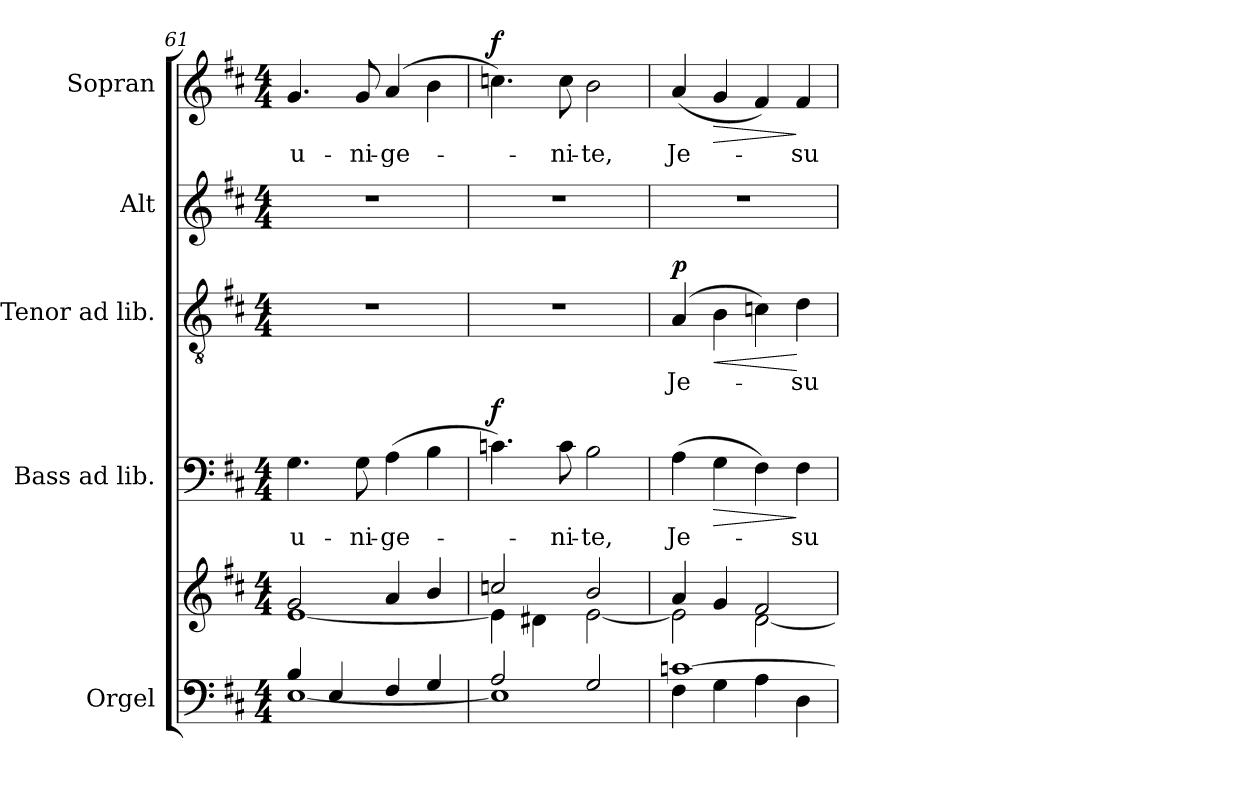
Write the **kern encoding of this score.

**kern	**kern	**kern	**text	**dynam	**kern	**text	**dynam	**kern	**kern	**text	**dynam
*part5	*part5	*part4	*part4	*part4	*part3	*part3	*part3	*part2	*part1	*part1	*part1
*staff6	*staff5	*staff4	*staff4	*staff4	*staff3	*staff3	*staff3	*staff2	*staff1	*staff1	*staff1
*I"Orgel	*	*I"Bass ad lib.	*	*	*I"Tenor ad lib.	*	*	*I"Alt	*I"Sopran	*	*
*I'Org.	*	*I'B.	*	*	*I'T.	*	*	*I'A.	*I'S.	*	*
!!LO:PB:g=z
*clefF4	*clefG2	*clefF4	*	*	*clefGv2	*	*	*clefG2	*clefG2	*	*
*k[f#c#]	*k[f#c#]	*k[f#c#]	*	*	*k[f#c#]	*	*	*k[f#c#]	*k[f#c#]	*	*
*D:	*D:	*D:	*	*	*D:	*	*	*D:	*D:	*	*
*M4/4	*M4/4	*M4/4	*	*	*M4/4	*	*	*M4/4	*M4/4	*	*
=61	=61	=61	=61	=61	=61	=61	=61	=61	=61	=61	=61
*^	*^	*	*	*	*	*	*	*	*	*	*
!	!	!	!	!	!LO:LY:b	!	!	!	!	!	!	!LO:LY:b	!
4B/	[<1E	2g/	[<1e	4.G\	u-	.	1r	.	.	1r	4.g/	u-	.
4E/	.	.	.	.	.	.	.	.	.	.	.	.	.
!	!	!	!	!	!LO:LY:b	!	!	!	!	!	!	!LO:LY:b	!
.	.	.	.	8G\	-ni-	.	.	.	.	.	8g/	-ni-	.
!	!	!	!	!	!LO:LY:b	!	!	!	!	!	!	!LO:LY:b	!
4F#/	.	4a/	.	(>4A\	-ge-	.	.	.	.	.	(4a/	-ge-	.
4G/	.	4b/	.	4B\	.	.	.	.	.	.	4b\	.	.
=62	=62	=62	=62	=62	=62	=62	=62	=62	=62	=62	=62	=62	=62
!	!	!	!	!	!	!LO:DY:a	!	!	!	!	!	!	!LO:DY:a
2A/	1E]	2ccn/	4e\]	4.cn\)	.	f	1r	.	.	1r	4.ccn\)	.	f
.	.	.	4d#X\	.	.	.	.	.	.	.	.	.	.
!	!	!	!	!	!LO:LY:b	!	!	!	!	!	!	!LO:LY:b	!
.	.	.	.	8c\	-ni-	.	.	.	.	.	8cc\	-ni-	.
!	!	!	!	!	!LO:LY:b	!	!	!	!	!	!	!LO:LY:b	!
2G/	.	2b/	[<2e\	2B\	-te,	.	.	.	.	.	2b\	-te,	.
=63	=63	=63	=63	=63	=63	=63	=63	=63	=63	=63	=63	=63	=63
!	!	!	!	!	!LO:LY:b	!	!	!LO:LY:b	!LO:DY:a	!	!	!LO:LY:b	!
[>1cn	4F#\	4a/	2e\]	(>4A\	Je-	.	(4A/	Je-	p	1r	(<4a/	Je-	.
!	!	!	!	!	!	!LO:HP:b	!	!	!LO:HP:b	!	!	!	!LO:HP:b
.	4G\	4g/	.	4G\	.	>	4B\	.	<	.	4g/	.	>
.	4A\	2f#/	[<2d\	4F#\)	.	.	4cn\)	.	.	.	4f#/)	.	.
!	!	!	!	!	!LO:LY:b	!	!	!LO:LY:b	!	!	!	!LO:LY:b	!
.	4D\	.	.	4F#\	-su	]	4d\	-su	[	.	4f#/	-su	]
*v	*v	*	*	*	*	*	*	*	*	*	*	*	*
*	*v	*v	*	*	*	*	*	*	*	*	*	*
=	=	=	=	=	=	=	=	=	=	=	=
*-	*-	*-	*-	*-	*-	*-	*-	*-	*-	*-	*-
